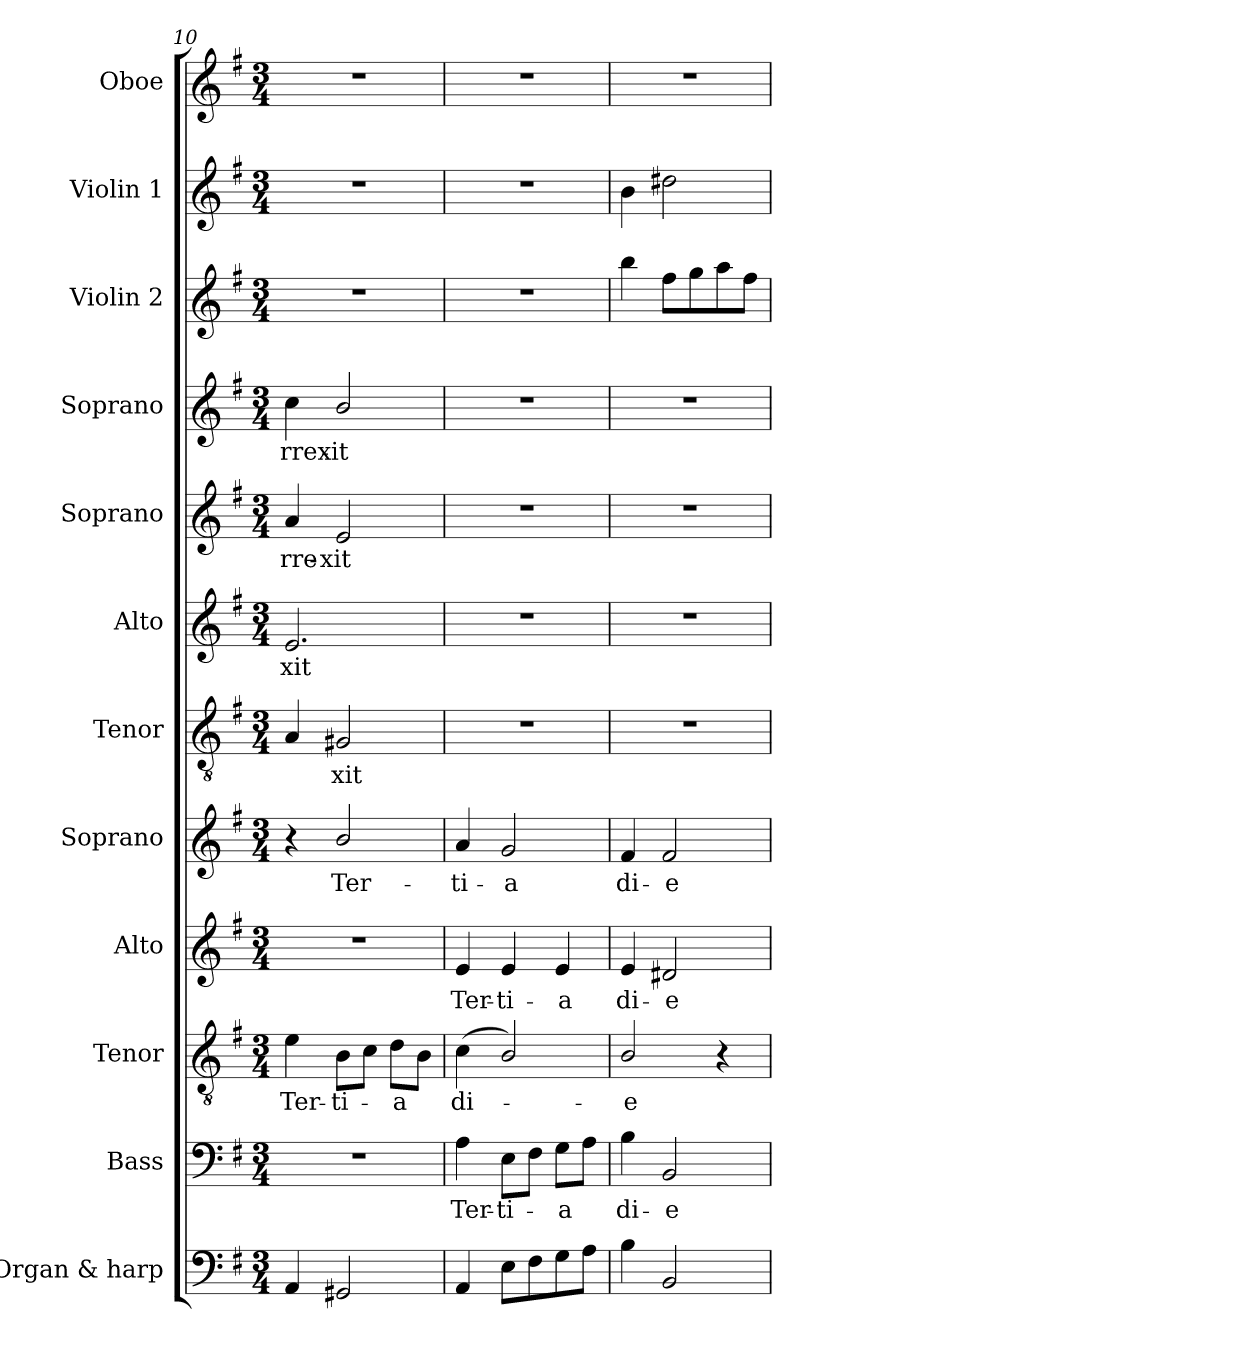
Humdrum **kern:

**kern	**kern	**text	**kern	**text	**kern	**text	**kern	**text	**kern	**text	**kern	**text	**kern	**text	**kern	**text	**kern	**kern	**kern
*part12	*part11	*part11	*part10	*part10	*part9	*part9	*part8	*part8	*part7	*part7	*part6	*part6	*part5	*part5	*part4	*part4	*part3	*part2	*part1
*staff12	*staff11	*staff11	*staff10	*staff10	*staff9	*staff9	*staff8	*staff8	*staff7	*staff7	*staff6	*staff6	*staff5	*staff5	*staff4	*staff4	*staff3	*staff2	*staff1
*I"Organ & harp	*I"Bass	*	*I"Tenor	*	*I"Alto	*	*I"Soprano	*	*I"Tenor	*	*I"Alto	*	*I"Soprano	*	*I"Soprano	*	*I"Violin 2	*I"Violin 1	*I"Oboe
*I'Org. & H.	*I'B.	*	*I'T.	*	*I'A.	*	*I'S.	*	*I'T.	*	*I'A.	*	*I'S.	*	*I'S.	*	*I'Vln. 2	*I'Vln. 1	*I'Ob.
*clefF4	*clefF4	*	*clefGv2	*	*clefG2	*	*clefG2	*	*clefGv2	*	*clefG2	*	*clefG2	*	*clefG2	*	*clefG2	*clefG2	*clefG2
*	*	*	*ITrd7c12	*	*	*	*	*	*ITrd7c12	*	*	*	*	*	*	*	*	*	*
*k[f#]	*k[f#]	*	*k[f#]	*	*k[f#]	*	*k[f#]	*	*k[f#]	*	*k[f#]	*	*k[f#]	*	*k[f#]	*	*k[f#]	*k[f#]	*k[f#]
*G:	*G:	*	*G:	*	*G:	*	*G:	*	*G:	*	*G:	*	*G:	*	*G:	*	*G:	*G:	*G:
*M3/4	*M3/4	*	*M3/4	*	*M3/4	*	*M3/4	*	*M3/4	*	*M3/4	*	*M3/4	*	*M3/4	*	*M3/4	*M3/4	*M3/4
=10	=10	=10	=10	=10	=10	=10	=10	=10	=10	=10	=10	=10	=10	=10	=10	=10	=10	=10	=10
!	!LO:N:vis=1	!	!	!	!	!	!	!	!	!	!	!	!	!	!	!	!	!	!
!	!	!	!	!LO:LY:b:color=#000000	!LO:N:vis=1	!	!	!	!	!	!	!	!	!	!	!	!	!	!
!	!	!	!	!	!	!	!	!	!	!	!	!LO:LY:b:color=#000000	!	!	!	!	!	!	!
!	!	!	!	!	!	!	!	!	!	!	!	!	!	!LO:LY:b:color=#000000	!	!	!	!	!
!	!	!	!	!	!	!	!	!	!	!	!	!	!	!	!	!LO:LY:b:color=#000000	!LO:N:vis=1	!LO:N:vis=1	!LO:N:vis=1
4AAi/	2.r	.	4Ei\	Ter-	2.r	.	4r	.	4AAi/	.	2.ei/	-xit	4ai/	-rre-	4cci\	-rrex-	2.r	2.r	2.r
!	!	!	!	!LO:LY:b:color=#000000	!	!	!	!	!	!	!	!	!	!	!	!	!	!	!
!	!	!	!	!	!	!	!	!LO:LY:b:color=#000000	!	!	!	!	!	!	!	!	!	!	!
!	!	!	!	!	!	!	!	!	!	!LO:LY:b:color=#000000	!	!	!	!	!	!	!	!	!
!	!	!	!	!	!	!	!	!	!	!	!	!	!	!LO:LY:b:color=#000000	!	!	!	!	!
!	!	!	!	!	!	!	!	!	!	!	!	!	!	!	!	!LO:LY:b:color=#000000	!	!	!
2GG#Xi/	.	.	8BBi\L	-ti-	.	.	2bi/	Ter-	2GG#Xi/	-xit	.	.	2ei/	-xit	2bi/	-it	.	.	.
.	.	.	8Ci\J	.	.	.	.	.	.	.	.	.	.	.	.	.	.	.	.
!	!	!	!	!LO:LY:b:color=#000000	!	!	!	!	!	!	!	!	!	!	!	!	!	!	!
.	.	.	8Di\L	-a	.	.	.	.	.	.	.	.	.	.	.	.	.	.	.
.	.	.	8BBi\J	.	.	.	.	.	.	.	.	.	.	.	.	.	.	.	.
=11	=11	=11	=11	=11	=11	=11	=11	=11	=11	=11	=11	=11	=11	=11	=11	=11	=11	=11	=11
!	!	!LO:LY:b:color=#000000	!	!	!	!	!	!	!	!	!	!	!	!	!	!	!	!	!
!	!	!	!	!LO:LY:b:color=#000000	!	!	!	!	!	!	!	!	!	!	!	!	!	!	!
!	!	!	!	!	!	!LO:LY:b:color=#000000	!	!	!	!	!	!	!	!	!	!	!	!	!
!	!	!	!	!	!	!	!	!LO:LY:b:color=#000000	!LO:N:vis=1	!	!LO:N:vis=1	!	!LO:N:vis=1	!	!LO:N:vis=1	!	!LO:N:vis=1	!LO:N:vis=1	!LO:N:vis=1
4AAi/	4Ai\	Ter-	(4Ci\	di-	4ei/	Ter-	4ai/	-ti-	2.r	.	2.r	.	2.r	.	2.r	.	2.r	2.r	2.r
!	!	!LO:LY:b:color=#000000	!	!	!	!	!	!	!	!	!	!	!	!	!	!	!	!	!
!	!	!	!	!	!	!LO:LY:b:color=#000000	!	!	!	!	!	!	!	!	!	!	!	!	!
!	!	!	!	!	!	!	!	!LO:LY:b:color=#000000	!	!	!	!	!	!	!	!	!	!	!
8Ei\L	8Ei\L	-ti-	2BBi/)	.	4ei/	-ti-	2gi/	-a	.	.	.	.	.	.	.	.	.	.	.
8F#i\	8F#i\J	.	.	.	.	.	.	.	.	.	.	.	.	.	.	.	.	.	.
!	!	!LO:LY:b:color=#000000	!	!	!	!	!	!	!	!	!	!	!	!	!	!	!	!	!
!	!	!	!	!	!	!LO:LY:b:color=#000000	!	!	!	!	!	!	!	!	!	!	!	!	!
8Gi\	8Gi\L	-a	.	.	4ei/	-a	.	.	.	.	.	.	.	.	.	.	.	.	.
8Ai\J	8Ai\J	.	.	.	.	.	.	.	.	.	.	.	.	.	.	.	.	.	.
=12	=12	=12	=12	=12	=12	=12	=12	=12	=12	=12	=12	=12	=12	=12	=12	=12	=12	=12	=12
!	!	!LO:LY:b:color=#000000	!	!	!	!	!	!	!	!	!	!	!	!	!	!	!	!	!
!	!	!	!	!LO:LY:b:color=#000000	!	!	!	!	!	!	!	!	!	!	!	!	!	!	!
!	!	!	!	!	!	!LO:LY:b:color=#000000	!	!	!	!	!	!	!	!	!	!	!	!	!
!	!	!	!	!	!	!	!	!LO:LY:b:color=#000000	!LO:N:vis=1	!	!LO:N:vis=1	!	!LO:N:vis=1	!	!LO:N:vis=1	!	!	!	!LO:N:vis=1
4Bi\	4Bi\	di-	2BBi/	-e	4ei/	di-	4f#i/	di-	2.r	.	2.r	.	2.r	.	2.r	.	4bbi\	4bi\	2.r
!	!	!LO:LY:b:color=#000000	!	!	!	!	!	!	!	!	!	!	!	!	!	!	!	!	!
!	!	!	!	!	!	!LO:LY:b:color=#000000	!	!	!	!	!	!	!	!	!	!	!	!	!
!	!	!	!	!	!	!	!	!LO:LY:b:color=#000000	!	!	!	!	!	!	!	!	!	!	!
2BBi/	2BBi/	-e	.	.	2d#Xi/	-e	2f#i/	-e	.	.	.	.	.	.	.	.	8ff#i\L	2dd#Xi\	.
.	.	.	.	.	.	.	.	.	.	.	.	.	.	.	.	.	8ggi\	.	.
.	.	.	4r	.	.	.	.	.	.	.	.	.	.	.	.	.	8aai\	.	.
.	.	.	.	.	.	.	.	.	.	.	.	.	.	.	.	.	8ff#i\J	.	.
=	=	=	=	=	=	=	=	=	=	=	=	=	=	=	=	=	=	=	=
*-	*-	*-	*-	*-	*-	*-	*-	*-	*-	*-	*-	*-	*-	*-	*-	*-	*-	*-	*-
